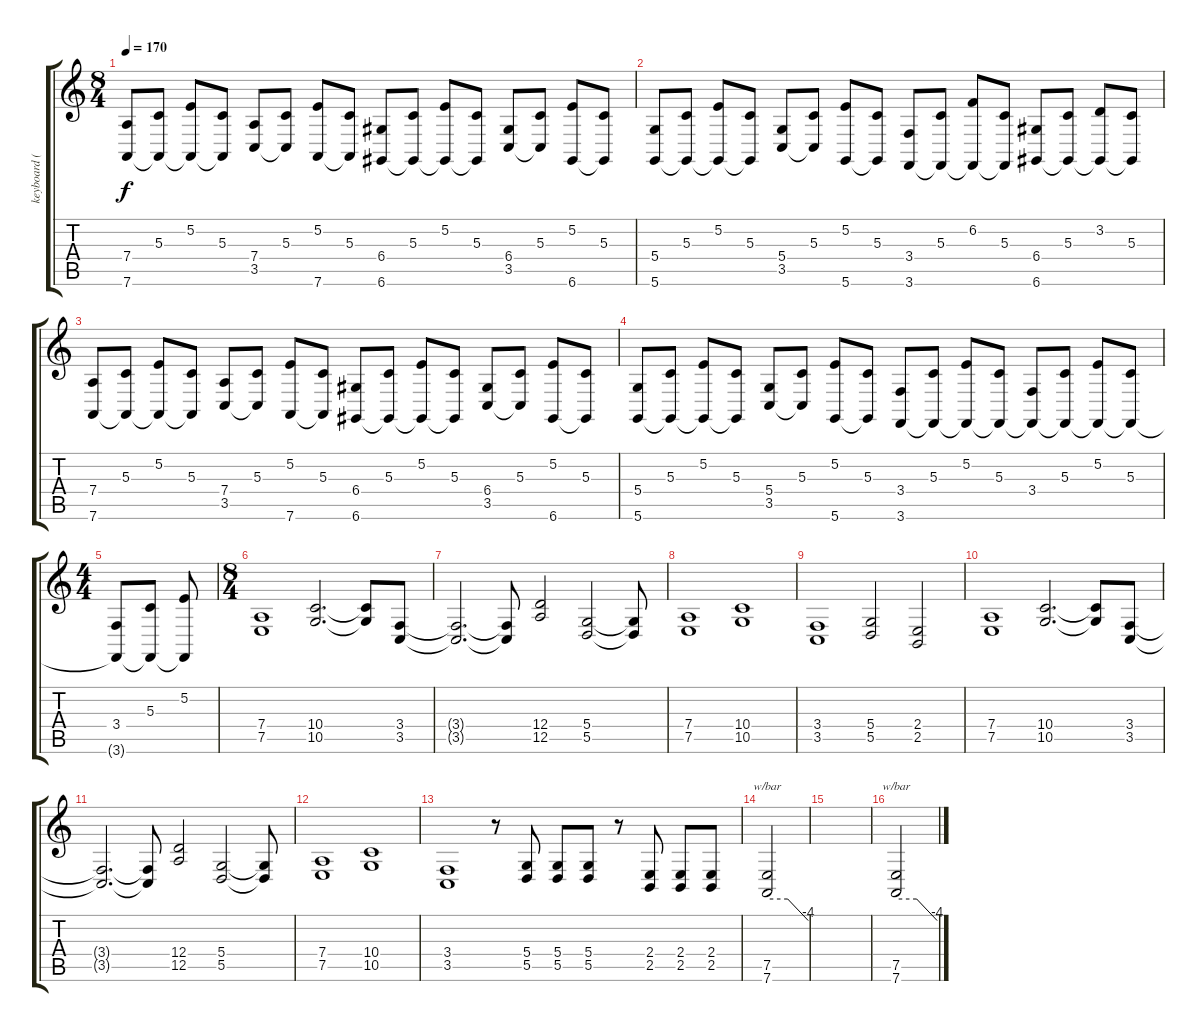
\track ("keyboard (aj)" "keyboard (") {instrument electricgrandpiano}
\staff {score tabs}
\tuning (E4 B3 G3 D3 A2 D2) {hide}
\ts (8 4)
\tempo 170
\clef g2
\ks c
(7.4 7.6).8{dy f instrument churchorgan} (5.3 7.6{t}).8 (5.2 7.6{t}).8 (5.3 7.6{t}).8 (7.4 3.5).8 (5.3 3.5{t}).8 (5.2 7.6).8 (5.3 7.6{t}).8 (6.4 6.6).8 (5.3 6.6{t}).8 (5.2 6.6{t}).8 (5.3 6.6{t}).8 (6.4 3.5).8 (5.3 3.5{t}).8 (5.2 6.6).8 (5.3 6.6{t}).8 |
(5.4 5.6).8 (5.3 5.6{t}).8 (5.2 5.6{t}).8 (5.3 5.6{t}).8 (5.4 3.5).8 (5.3 3.5{t}).8 (5.2 5.6).8 (5.3 5.6{t}).8 (3.4 3.6).8 (5.3 3.6{t}).8 (6.2 3.6{t}).8 (5.3 3.6{t}).8 (6.4 6.6).8 (5.3 6.6{t}).8 (3.2 6.6{t}).8 (5.3 6.6{t}).8 |
(7.4 7.6).8{instrument churchorgan} (5.3 7.6{t}).8 (5.2 7.6{t}).8 (5.3 7.6{t}).8 (7.4 3.5).8 (5.3 3.5{t}).8 (5.2 7.6).8 (5.3 7.6{t}).8 (6.4 6.6).8 (5.3 6.6{t}).8 (5.2 6.6{t}).8 (5.3 6.6{t}).8 (6.4 3.5).8 (5.3 3.5{t}).8 (5.2 6.6).8 (5.3 6.6{t}).8 |
(5.4 5.6).8 (5.3 5.6{t}).8 (5.2 5.6{t}).8 (5.3 5.6{t}).8 (5.4 3.5).8 (5.3 3.5{t}).8 (5.2 5.6).8 (5.3 5.6{t}).8 (3.4 3.6).8 (5.3 3.6{t}).8 (5.2 3.6{t}).8 (5.3 3.6{t}).8 (3.4 3.6{t}).8 (5.3 3.6{t}).8 (5.2 3.6{t}).8 (5.3 3.6{t}).8 |
\ts (4 4)
(3.4 3.6{t}).8 (5.3 3.6{t}).8 (5.2 3.6{t}).8 |
\ts (8 4)
(7.4 7.5).1{instrument churchorgan} (10.4 10.5).2{d} (10.4{t} 10.5{t}).8 (3.4 3.5).8 |
(3.4{t} 3.5{t}).2{d} (3.4{t} 3.5{t}).8 (12.4 12.5).2 (5.4 5.5).2 (5.4{t} 5.5{t}).8 |
(7.4 7.5).1 (10.4 10.5).1 |
(3.4 3.5).1 (5.4 5.5).2 (2.4 2.5).2 |
(7.4 7.5).1{instrument churchorgan} (10.4 10.5).2{d} (10.4{t} 10.5{t}).8 (3.4 3.5).8 |
(3.4{t} 3.5{t}).2{d} (3.4{t} 3.5{t}).8 (12.4 12.5).2 (5.4 5.5).2 (5.4{t} 5.5{t}).8 |
(7.4 7.5).1 (10.4 10.5).1 |
(3.4 3.5).1 r.8 (5.4 5.5).8 (5.4 5.5).8 (5.4 5.5).8 r.8 (2.4 2.5).8 (2.4 2.5).8 (2.4 2.5).8 |
(7.5 7.6).2{tbe (custom default 0 0 30 0 60 -16) instrument lead2sawtooth} |
|
(7.5 7.6).2{tbe (custom default 0 0 30 0 60 -16)}
